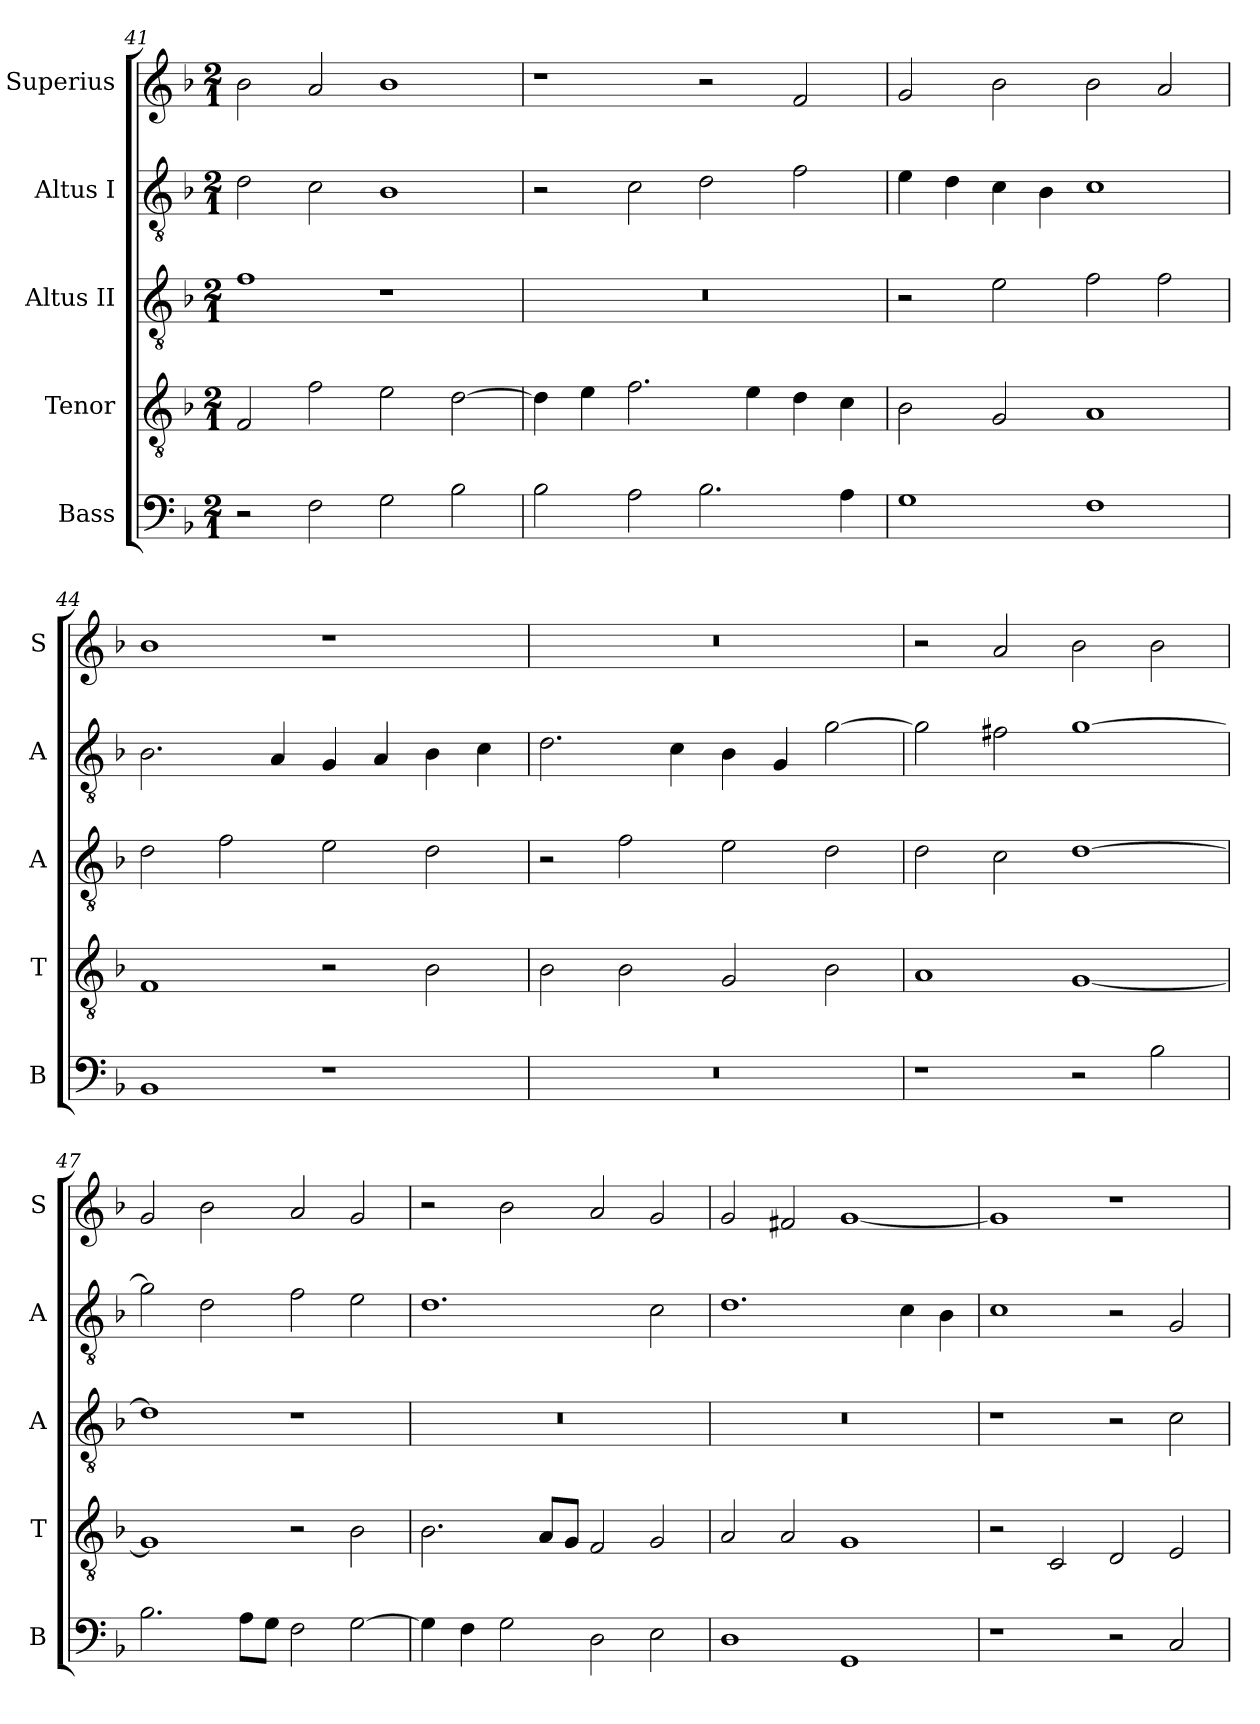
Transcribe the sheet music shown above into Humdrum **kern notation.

**kern	**kern	**kern	**kern	**kern
*part5	*part4	*part3	*part2	*part1
*staff5	*staff4	*staff3	*staff2	*staff1
*I"Bass	*I"Tenor	*I"Altus II	*I"Altus I	*I"Superius
*I'B	*I'T	*I'A	*I'A	*I'S
*clefF4	*clefGv2	*clefGv2	*clefGv2	*clefG2
*k[b-]	*k[b-]	*k[b-]	*k[b-]	*k[b-]
*F:	*F:	*F:	*F:	*F:
*M2/1	*M2/1	*M2/1	*M2/1	*M2/1
=41	=41	=41	=41	=41
2r	2F	1f	2d	2b-
2F	2f	.	2c	2a
2G	2e	1r	1B-	1b-
2B-	[2d	.	.	.
=42	=42	=42	=42	=42
2B-	4d]	0r	2r	1r
.	4e	.	.	.
2A	2.f	.	2c	.
2.B-	.	.	2d	2r
.	4e	.	.	.
.	4d	.	2f	2f
4A	4c	.	.	.
=43	=43	=43	=43	=43
1G	2B-	2r	4e	2g
.	.	.	4d	.
.	2G	2e	4c	2b-
.	.	.	4B-	.
1F	1A	2f	1c	2b-
.	.	2f	.	2a
=44	=44	=44	=44	=44
1BB-	1F	2d	2.B-	1b-
.	.	2f	.	.
.	.	.	4A	.
1r	2r	2e	4G	1r
.	.	.	4A	.
.	2B-	2d	4B-	.
.	.	.	4c	.
=45	=45	=45	=45	=45
0r	2B-	2r	2.d	0r
.	2B-	2f	.	.
.	.	.	4c	.
.	2G	2e	4B-	.
.	.	.	4G	.
.	2B-	2d	[2g	.
=46	=46	=46	=46	=46
1r	1A	2d	2g]	2r
.	.	2c	2f#X	2a
2r	[1G	[1d	[1g	2b-
2B-	.	.	.	2b-
=47	=47	=47	=47	=47
2.B-	1G]	1d]	2g]	2g
.	.	.	2d	2b-
8AL	.	.	.	.
8GJ	.	.	.	.
2F	2r	1r	2f	2a
[2G	2B-	.	2e	2g
=48	=48	=48	=48	=48
4G]	2.B-	0r	1.d	2r
4F	.	.	.	.
2G	.	.	.	2b-
.	8AL	.	.	.
.	8GJ	.	.	.
2D	2F	.	.	2a
2E	2G	.	2c	2g
=49	=49	=49	=49	=49
1D	2A	0r	1.d	2g
.	2A	.	.	2f#X
1GG	1G	.	.	[1g
.	.	.	4c	.
.	.	.	4B-	.
=50	=50	=50	=50	=50
1r	2r	1r	1c	1g]
.	2C	.	.	.
2r	2D	2r	2r	1r
2C	2E	2c	2G	.
=	=	=	=	=
*-	*-	*-	*-	*-
